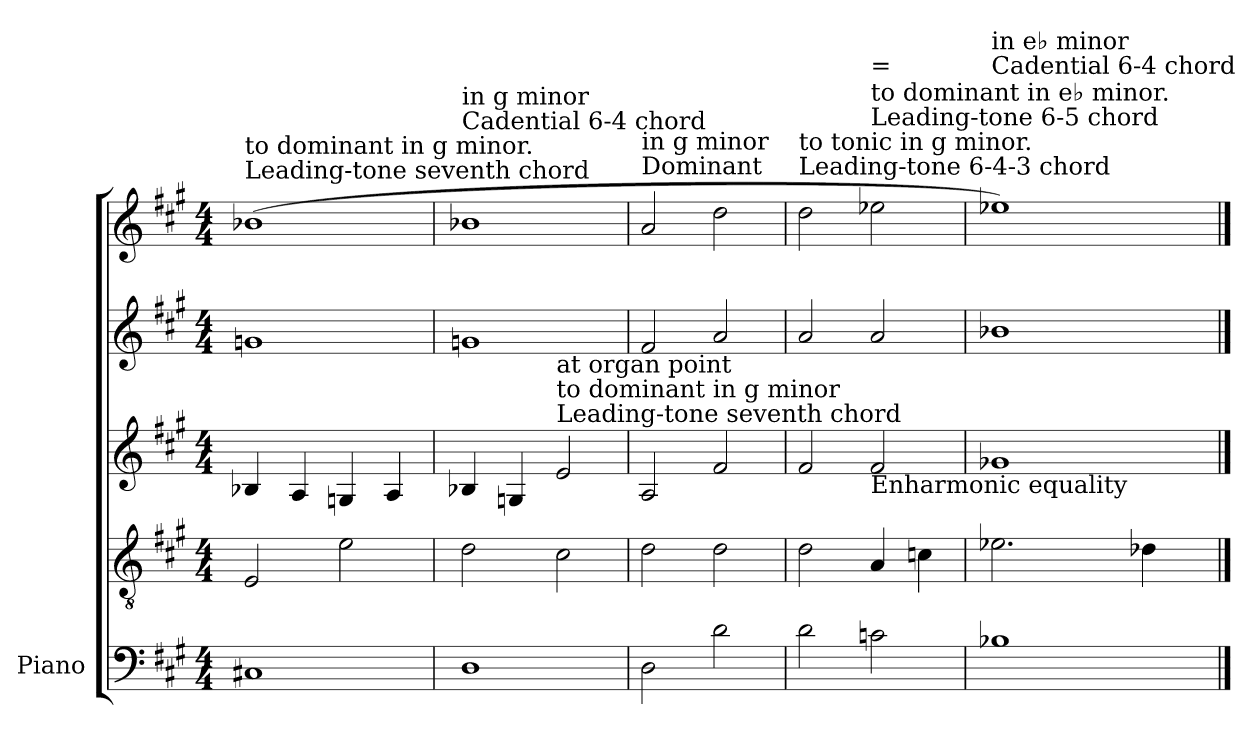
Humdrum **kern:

**kern	**kern	**kern	**kern	**kern
*part1	*part1	*part1	*part1	*part1
*staff5	*staff4	*staff3	*staff2	*staff1
*I"Piano	*	*	*	*
*I'Pno.	*	*	*	*
*clefF4	*clefGv2	*clefG2	*clefG2	*clefG2
*k[f#c#g#]	*k[f#c#g#]	*k[f#c#g#]	*k[f#c#g#]	*k[f#c#g#]
*M4/4	*M4/4	*M4/4	*M4/4	*M4/4
*MM70	*MM70	*MM70	*MM70	*MM70
=1	=1	=1	=1	=1
!	!	!	!	!LO:TX:a:t=Leading-tone seventh chord
!	!	!	!	!LO:TX:a:t=to dominant in g minor.
1C#X	2E/	4B-X/	1gn	(>1b-X
.	.	4A/	.	.
.	2e\	4Gn/	.	.
.	.	4A/	.	.
=2	=2	=2	=2	=2
!	!	!	!	!LO:TX:a:t=Cadential 6-4 chord
!	!	!	!	!LO:TX:a:t=in g minor
1D	2d\	4B-X/	1gn	1b-X
.	.	4Gn/	.	.
!	!	!LO:TX:a:t=Leading-tone seventh chord	!	!
!	!	!LO:TX:a:t=to dominant in g minor	!	!
!	!	!LO:TX:a:t=at organ point	!	!
.	2c#\	2e/	.	.
=3	=3	=3	=3	=3
!	!	!	!	!LO:TX:a:t=Dominant
!	!	!	!	!LO:TX:a:t=in g minor
2D\	2d\	2A/	2f#/	2a/
2d\	2d\	2f#/	2a/	2dd\
!!LO:LB:g=z
=4	=4	=4	=4	=4
!	!	!	!	!LO:TX:a:t=Leading-tone 6-4-3 chord
!	!	!	!	!LO:TX:a:t=to tonic in g minor.
2d\	2d\	2f#/	2a/	2dd\
!	!	!	!	!LO:TX:a:t=Leading-tone 6-5 chord
!	!	!	!	!LO:TX:a:t=to dominant in e♭ minor.
!	!	!	!	!LO:TX:a:t==
!	!	!LO:TX:b:t=Enharmonic equality	!	!
2cn\	4A/	2f#i/	2a/	2ee-X\
.	4cn\	.	.	.
=5	=5	=5	=5	=5
!	!	!	!	!LO:TX:a:t=Cadential 6-4 chord
!	!	!	!	!LO:TX:a:t=in e♭ minor
1B-X	2.e-X\	1g-Xi	1b-X	1ee-X)
.	4d-X\	.	.	.
==	==	==	==	==
*-	*-	*-	*-	*-
